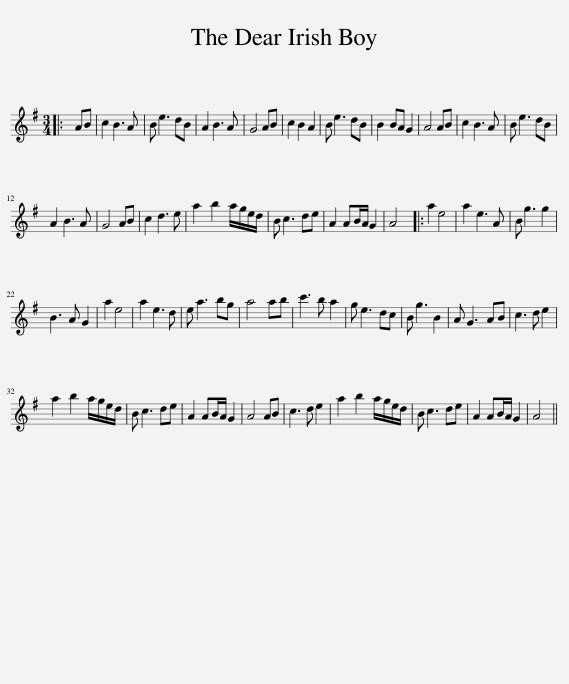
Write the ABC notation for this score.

X:1
L:1/8
M:3/4
I:linebreak $
K:G
V:1 treble
V:1
|: AB | c2 B3 A | B e3 dB | A2 B3 A | G4 AB | %5
 c2 B2 A2 | B e3 dB | B2 BA G2 | A4 AB | c2 B3 A | %10
 B e3 dB |$ A2 B3 A | G4 AB | c2 d3 e | a2 b2 a/g/e/d/ | %15
 B c3 de | A2 AB/A/ G2 | A4 |: a2 e4 | a2 e3 A | %20
 B g3 g2 |$ B3 A G2 | a2 e4 | a2 e3 d | e a3 bg | %25
 a4 ab | c'3 b a2 | g e3 dc | B g3 B2 | A G3 AB | %30
 c3 d e2 |$ a2 b2 a/g/e/d/ | B c3 de | A2 AB/A/ G2 | A4 AB | %35
 c3 d e2 | a2 b2 a/g/e/d/ | B c3 de | A2 AB/A/ G2 | A4 || %40
